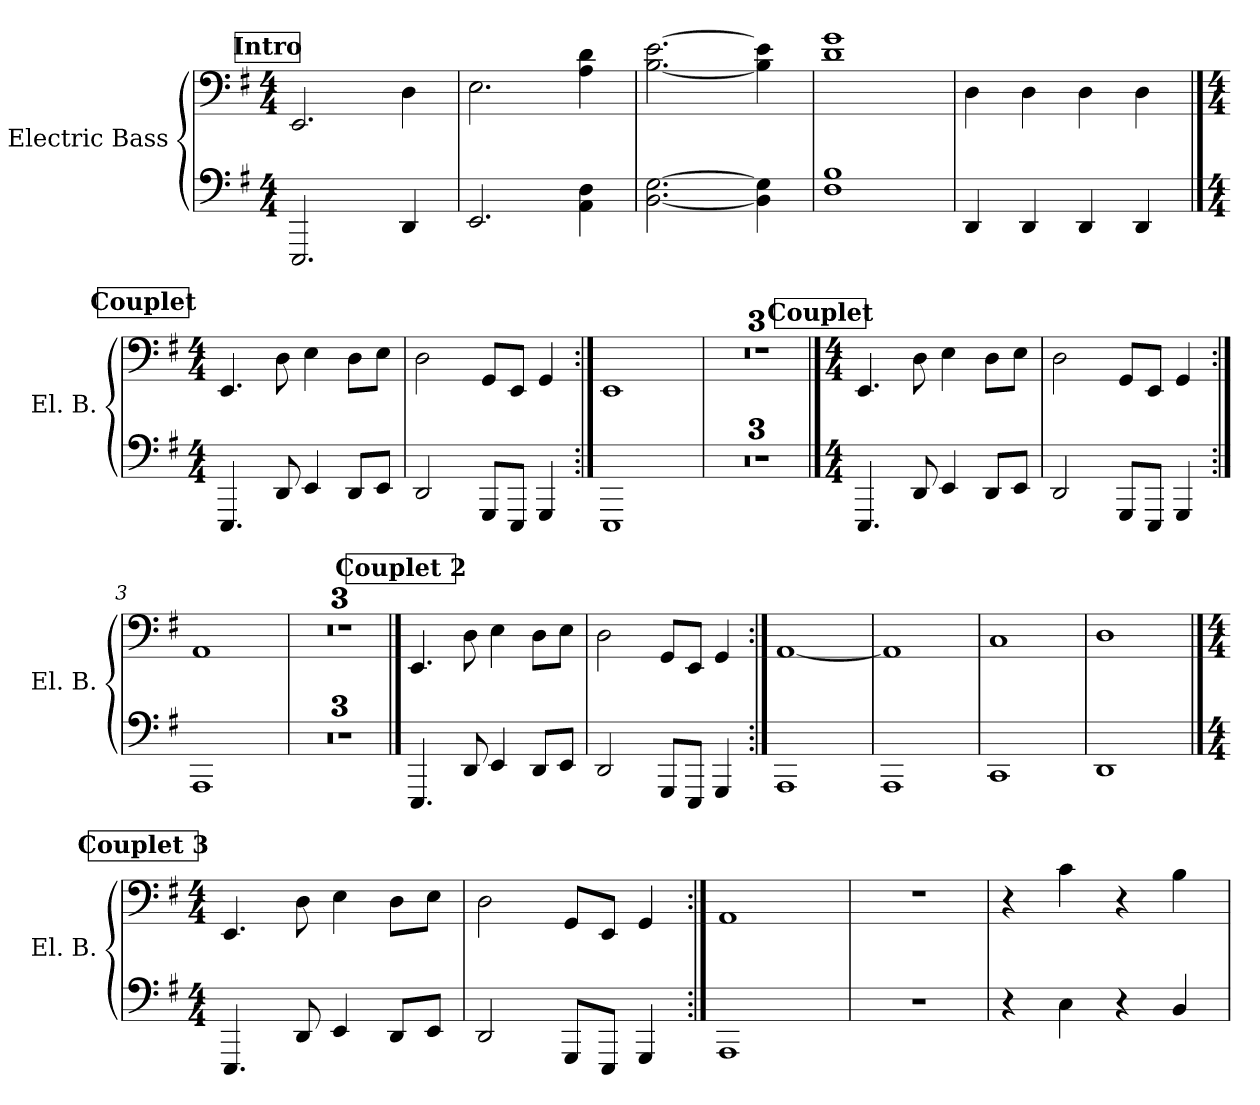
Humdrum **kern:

**kern	**kern
*part1	*part1
*staff2	*staff1
*I"Electric Bass	*
*I'El. B.	*
*stria4	*
*	*clefF4
*ITrd7c12	*ITrd7c12
*k[f#]	*k[f#]
*M4/4	*M4/4
*MM186	*MM186
!!LO:REH:place=s1:a:B:fs=14:t=Intro
=1	=1
2.EEEE	2.EEE/
4DDD	4DD\
=2	=2
2.EEE	2.EE\
4AAA 4DD	4AA\ 4D\
=3	=3
[2.BBB [2.EE	[2.BB\ [2.E\
4BBB] 4EE]	4BB\] 4E\]
=4	=4
1DD 1GG	1D 1G
=5	=5
4DDD	4DD\
4DDD	4DD\
4DDD	4DD\
4DDD	4DD\
!!LO:LB:g=z
!!LO:REH:place=s1:a:B:fs=14:t=Couplet
==1	==1
*stria4	*
*M4/4	*M4/4
4.EEEE	4.EEE/
8DDD	8DD\
4EEE	4EE\
8DDDL	8DD\L
8EEEJ	8EE\J
=2	=2
2DDD	2DD\
8GGGGL	8GGG/L
8EEEEJ	8EEE/J
4GGGG	4GGG/
=3:|!	=3:|!
1EEEE	1EEE
=4	=4
1r	1r
=5	=5
1r	1r
=6	=6
1r	1r
!!LO:LB:g=z
!!LO:REH:place=s1:a:B:fs=14:t=Couplet
==1	==1
*stria4	*
*M4/4	*M4/4
4.EEEE	4.EEE/
8DDD	8DD\
4EEE	4EE\
8DDDL	8DD\L
8EEEJ	8EE\J
=2	=2
2DDD	2DD\
8GGGGL	8GGG/L
8EEEEJ	8EEE/J
4GGGG	4GGG/
=3:|!	=3:|!
1AAAA	1AAA
=4	=4
1r	1r
=5	=5
1r	1r
=6	=6
1r	1r
!!LO:LB:g=z
!!LO:REH:place=s1:a:B:fs=14:t=Couplet 2
==1	==1
*stria4	*
4.EEEE	4.EEE/
8DDD	8DD\
4EEE	4EE\
8DDDL	8DD\L
8EEEJ	8EE\J
=2	=2
2DDD	2DD\
8GGGGL	8GGG/L
8EEEEJ	8EEE/J
4GGGG	4GGG/
=3:|!	=3:|!
1AAAA	[1AAA
=4	=4
1AAAA	1AAA]
=5	=5
1CCC	1CC
=6	=6
1DDD	1DD
!!LO:LB:g=z
!!LO:REH:place=s1:a:B:fs=14:t=Couplet 3
==1	==1
*stria4	*
*M4/4	*M4/4
4.EEEE	4.EEE/
8DDD	8DD\
4EEE	4EE\
8DDDL	8DD\L
8EEEJ	8EE\J
=2	=2
2DDD	2DD\
8GGGGL	8GGG/L
8EEEEJ	8EEE/J
4GGGG	4GGG/
=3:|!	=3:|!
1AAAA	1AAA
=4	=4
1r	1r
=5	=5
4r	4r
4CC	4C\
4r	4r
4BBB	4BB\
=	=
*-	*-
